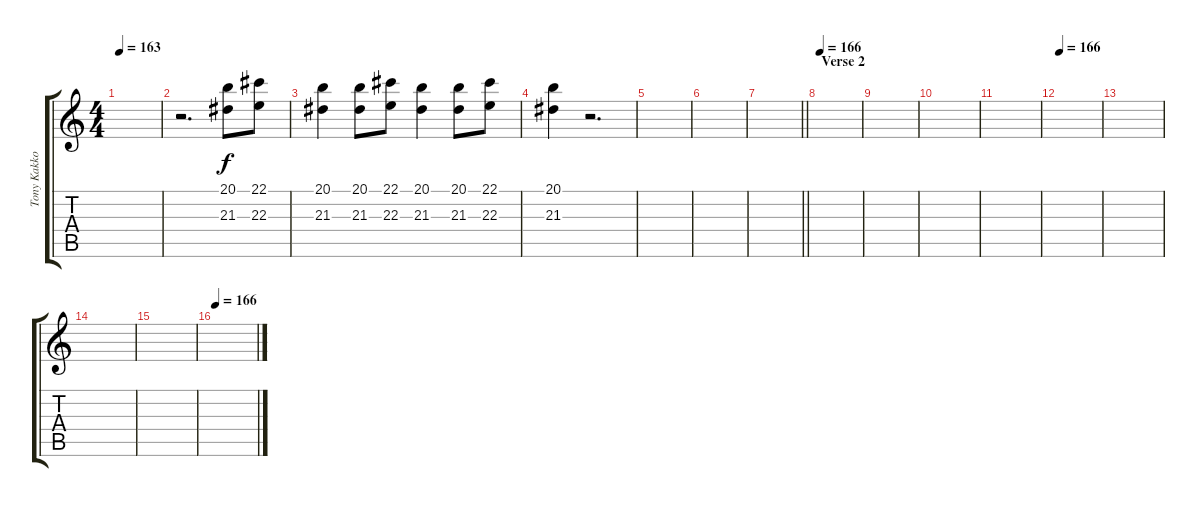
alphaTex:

\track ("Tony Kakko Keyboards" "Tony Kakko") {instrument acousticgrandpiano}
\staff {score tabs}
\tuning (Eb4 Bb3 Gb3 Db3 Ab2 Eb2) {hide}
\ts (4 4)
\tempo 163
\clef g2
\ks c
|
r.2{d instrument lead1square} (20.1 21.3).8 (22.1 22.3).8 |
(20.1 21.3).4 (20.1 21.3).8 (22.1 22.3).8 (20.1 21.3).4 (20.1 21.3).8 (22.1 22.3).8 |
(20.1 21.3).4 r.2{d} |
|
|
\barLineRight lightlight
|
\section ("" "Verse 2")
\tempo 163
\tempo 166
|
|
|
|
\tempo 166
|
|
|
|
\tempo 166
